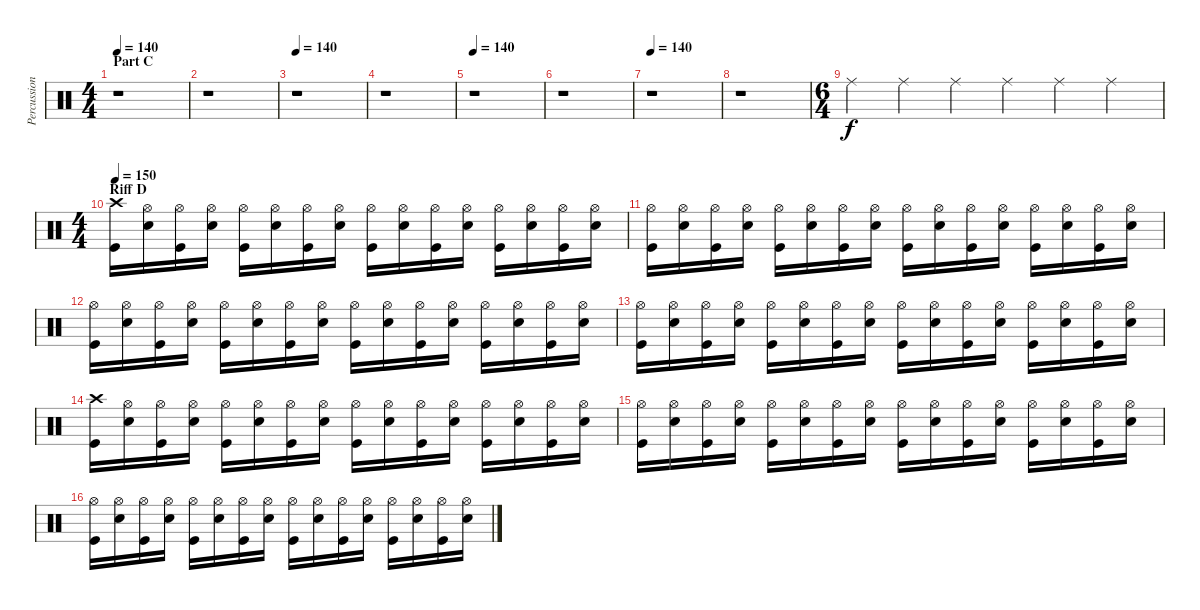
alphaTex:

\track ("Percussion" "Percussion") {instrument percussion}
\staff {score}
\articulation defaults
\ts (4 4)
\section ("" "Part C")
\tempo 140
\clef neutral
\ks c
r.1{dy f} |
r.1 |
\tempo 140
r.1 |
r.1 |
\tempo 140
r.1 |
r.1 |
\tempo 140
r.1 |
r.1 |
\ts (6 4)
"Ride (middle)".4 "Ride (middle)".4 "Ride (middle)".4 "Ride (middle)".4 "Ride (middle)".4 "Ride (middle)".4 |
\ts (4 4)
\section ("" "Riff D")
\tempo 150
("Crash high (hit)" "Kick (hit)").16 ("Hi-Hat (open)" "Electric Snare (hit)").16 ("Hi-Hat (open)" "Kick (hit)").16 ("Hi-Hat (open)" "Electric Snare (hit)").16 ("Hi-Hat (open)" "Kick (hit)").16 ("Hi-Hat (open)" "Electric Snare (hit)").16 ("Hi-Hat (open)" "Kick (hit)").16 ("Hi-Hat (open)" "Electric Snare (hit)").16 ("Hi-Hat (open)" "Kick (hit)").16 ("Hi-Hat (open)" "Electric Snare (hit)").16 ("Hi-Hat (open)" "Kick (hit)").16 ("Hi-Hat (open)" "Electric Snare (hit)").16 ("Hi-Hat (open)" "Kick (hit)").16 ("Hi-Hat (open)" "Electric Snare (hit)").16 ("Hi-Hat (open)" "Kick (hit)").16 ("Hi-Hat (open)" "Electric Snare (hit)").16 |
("Hi-Hat (open)" "Kick (hit)").16 ("Hi-Hat (open)" "Electric Snare (hit)").16 ("Hi-Hat (open)" "Kick (hit)").16 ("Hi-Hat (open)" "Electric Snare (hit)").16 ("Hi-Hat (open)" "Kick (hit)").16 ("Hi-Hat (open)" "Electric Snare (hit)").16 ("Hi-Hat (open)" "Kick (hit)").16 ("Hi-Hat (open)" "Electric Snare (hit)").16 ("Hi-Hat (open)" "Kick (hit)").16 ("Hi-Hat (open)" "Electric Snare (hit)").16 ("Hi-Hat (open)" "Kick (hit)").16 ("Hi-Hat (open)" "Electric Snare (hit)").16 ("Hi-Hat (open)" "Kick (hit)").16 ("Hi-Hat (open)" "Electric Snare (hit)").16 ("Hi-Hat (open)" "Kick (hit)").16 ("Hi-Hat (open)" "Electric Snare (hit)").16 |
("Hi-Hat (open)" "Kick (hit)").16 ("Hi-Hat (open)" "Electric Snare (hit)").16 ("Hi-Hat (open)" "Kick (hit)").16 ("Hi-Hat (open)" "Electric Snare (hit)").16 ("Hi-Hat (open)" "Kick (hit)").16 ("Hi-Hat (open)" "Electric Snare (hit)").16 ("Hi-Hat (open)" "Kick (hit)").16 ("Hi-Hat (open)" "Electric Snare (hit)").16 ("Hi-Hat (open)" "Kick (hit)").16 ("Hi-Hat (open)" "Electric Snare (hit)").16 ("Hi-Hat (open)" "Kick (hit)").16 ("Hi-Hat (open)" "Electric Snare (hit)").16 ("Hi-Hat (open)" "Kick (hit)").16 ("Hi-Hat (open)" "Electric Snare (hit)").16 ("Hi-Hat (open)" "Kick (hit)").16 ("Hi-Hat (open)" "Electric Snare (hit)").16 |
("Hi-Hat (open)" "Kick (hit)").16 ("Hi-Hat (open)" "Electric Snare (hit)").16 ("Hi-Hat (open)" "Kick (hit)").16 ("Hi-Hat (open)" "Electric Snare (hit)").16 ("Hi-Hat (open)" "Kick (hit)").16 ("Hi-Hat (open)" "Electric Snare (hit)").16 ("Hi-Hat (open)" "Kick (hit)").16 ("Hi-Hat (open)" "Electric Snare (hit)").16 ("Hi-Hat (open)" "Kick (hit)").16 ("Hi-Hat (open)" "Electric Snare (hit)").16 ("Hi-Hat (open)" "Kick (hit)").16 ("Hi-Hat (open)" "Electric Snare (hit)").16 ("Hi-Hat (open)" "Kick (hit)").16 ("Hi-Hat (open)" "Electric Snare (hit)").16 ("Hi-Hat (open)" "Kick (hit)").16 ("Hi-Hat (open)" "Electric Snare (hit)").16 |
("Crash high (hit)" "Kick (hit)").16 ("Hi-Hat (open)" "Electric Snare (hit)").16 ("Hi-Hat (open)" "Kick (hit)").16 ("Hi-Hat (open)" "Electric Snare (hit)").16 ("Hi-Hat (open)" "Kick (hit)").16 ("Hi-Hat (open)" "Electric Snare (hit)").16 ("Hi-Hat (open)" "Kick (hit)").16 ("Hi-Hat (open)" "Electric Snare (hit)").16 ("Hi-Hat (open)" "Kick (hit)").16 ("Hi-Hat (open)" "Electric Snare (hit)").16 ("Hi-Hat (open)" "Kick (hit)").16 ("Hi-Hat (open)" "Electric Snare (hit)").16 ("Hi-Hat (open)" "Kick (hit)").16 ("Hi-Hat (open)" "Electric Snare (hit)").16 ("Hi-Hat (open)" "Kick (hit)").16 ("Hi-Hat (open)" "Electric Snare (hit)").16 |
("Hi-Hat (open)" "Kick (hit)").16 ("Hi-Hat (open)" "Electric Snare (hit)").16 ("Hi-Hat (open)" "Kick (hit)").16 ("Hi-Hat (open)" "Electric Snare (hit)").16 ("Hi-Hat (open)" "Kick (hit)").16 ("Hi-Hat (open)" "Electric Snare (hit)").16 ("Hi-Hat (open)" "Kick (hit)").16 ("Hi-Hat (open)" "Electric Snare (hit)").16 ("Hi-Hat (open)" "Kick (hit)").16 ("Hi-Hat (open)" "Electric Snare (hit)").16 ("Hi-Hat (open)" "Kick (hit)").16 ("Hi-Hat (open)" "Electric Snare (hit)").16 ("Hi-Hat (open)" "Kick (hit)").16 ("Hi-Hat (open)" "Electric Snare (hit)").16 ("Hi-Hat (open)" "Kick (hit)").16 ("Hi-Hat (open)" "Electric Snare (hit)").16 |
("Hi-Hat (open)" "Kick (hit)").16 ("Hi-Hat (open)" "Electric Snare (hit)").16 ("Hi-Hat (open)" "Kick (hit)").16 ("Hi-Hat (open)" "Electric Snare (hit)").16 ("Hi-Hat (open)" "Kick (hit)").16 ("Hi-Hat (open)" "Electric Snare (hit)").16 ("Hi-Hat (open)" "Kick (hit)").16 ("Hi-Hat (open)" "Electric Snare (hit)").16 ("Hi-Hat (open)" "Kick (hit)").16 ("Hi-Hat (open)" "Electric Snare (hit)").16 ("Hi-Hat (open)" "Kick (hit)").16 ("Hi-Hat (open)" "Electric Snare (hit)").16 ("Hi-Hat (open)" "Kick (hit)").16 ("Hi-Hat (open)" "Electric Snare (hit)").16 ("Hi-Hat (open)" "Kick (hit)").16 ("Hi-Hat (open)" "Electric Snare (hit)").16
